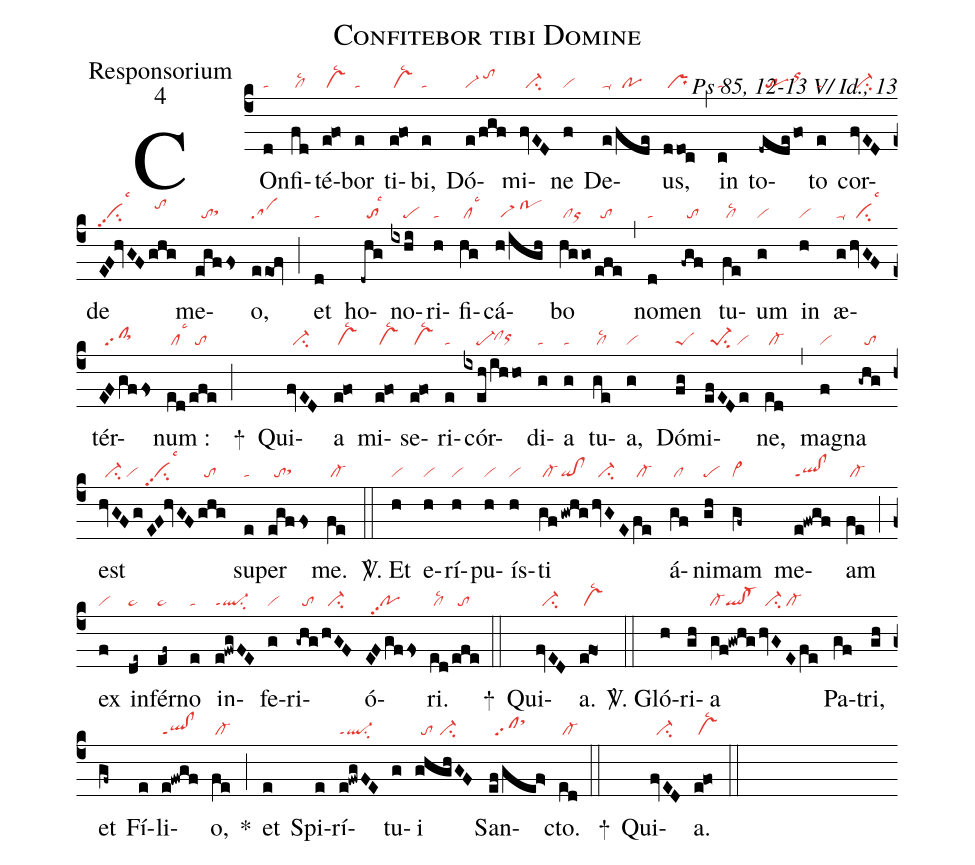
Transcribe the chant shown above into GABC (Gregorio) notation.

name:Confitebor tibi Domine;
office-part:Responsorium;
mode:4;
commentary:Ps 85, 12-13 V/ Id., 13;
nabc-lines:1;
%%
(c4)COn(d|ta)fi(fd|/cllsc2)té(e!fo|/vslsc2)bor(e|ta) ti(e!fo|/vslsc2)bi,(e|ta) Dó(e/fgf|vi-/tohj)mi(fvED|//ci-)ne(f|vi) De(e|ta-|/fde|//po)us,(ddoc|/pr) (,) in(c|ta) to(-dede/fo|//tr/orhj)to(e|ta) cor(fvED|//ci-)de(EF!hvGF|vipp2su2lsc3|ghg|//tohj) me(egffs|//tosthh)o,(eeof|sa) (;) et(d|ta) ho(-dhg|//tolsc3)no(ixhi|////pe)ri(h|ta)fi(hg|/cllsc3)cá(h/igh|/trM)bo(hggo|/clor|/efe|//to) (,) no(d|ta)men(-fgf|//to) tu(fe|/cllsc2)um(g|vi) in(h|vi) æ(g|ta-|/hvGF|//cilsc3)tér(EFgffs|//sf`sthi)num :(ed|/cllsc3|/efe|//to) (;)
+() Qui(fvED|//ci-)a(e!fo|/vslsc2) mi(e!fo|/vslsc2)se(e!fo|/vslsc2)ri(e|ta)cór(ixeh|////pe-|/ihho|/clhhorhh)di(g|ta)a(g|ta) tu(ge|/cllsc2)a,(g|vi) Dó(fg|peS)mi(efEDe|//pe-1su2/vi)ne,(ed|/cl-) (,) ma(f|vi)gna(-ghg|//to) est(hvGFg|//vi-su2/vi|EF!hvGF|vipp2su2lsc3|ghg|//to) su(e|ta)per(egffs|//tosthh) me.(fe|/cl-) (::)

<sp>V/</sp>. Et(h|vi) e(h|vi)rí(h|vi)pu(h|vi)ís(h|vi)ti(gf|/cl-|!gwhg|qi!cl|/hvGE|//ci-|fe|/cl-) á(gf|/cl)ni(gh|pe)mam(gf~|cl~) me(e!fwgf|ql!clppt1)am(fe|/cl-) (;) ex(f|vi) in(de~|pe~)fér(ef~|pe~)no(e|ta) in(e!fwgFE|ql-ppt1su2)fe(g|vi)ri(-ghg|//to|hGF|//ci-)ó(EFgffs|//popp2)ri.(ed|/cllsc2|/efe|//to) (::)
+() Qui(fvED|//ci-)a.(e!fo|/vslsc2) (::)

<sp>V/</sp>. Gló(h)ri(gh)a(gf!gwhg|cl-ql!cl-|hvGEfe|//ci-/cl-) Pa(gf)tri,(gh)
et(gf~) Fí(e)li(e!fwgf|ql!clppt1)o,(fe|/cl-) *(;)
et(e) Spi(e)rí(e!fwgFE|ql-ppt1su2)tu(g)i(ghghGF|//to//ci-) San(ef/gef>|//sfsthk)cto.(ed|/cl-) (::)
+() Qui(fvED|//ci-)a.(e!fo|/vslsc2) (::)
